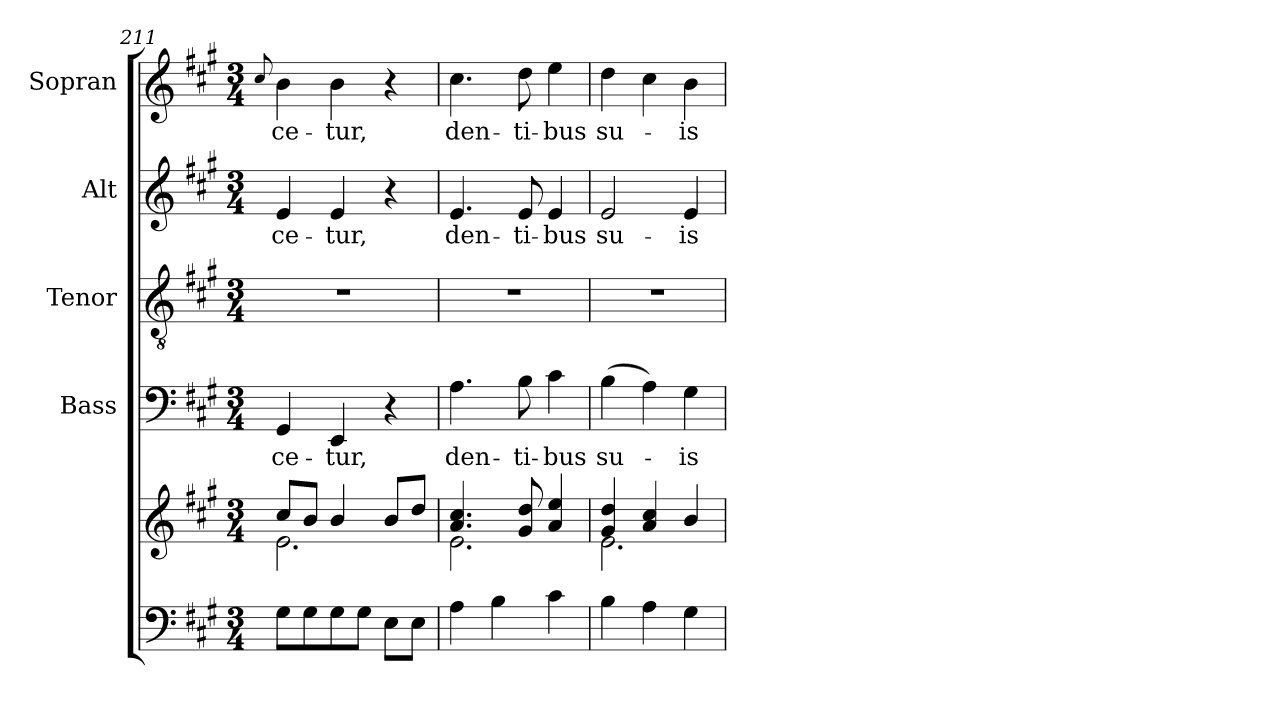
**kern	**kern	**kern	**text	**kern	**kern	**text	**kern	**text
*part5	*part5	*part4	*part4	*part3	*part2	*part2	*part1	*part1
*staff6	*staff5	*staff4	*staff4	*staff3	*staff2	*staff2	*staff1	*staff1
*	*	*I"Bass	*	*I"Tenor	*I"Alt	*	*I"Sopran	*
*	*	*I'B.	*	*I'T.	*I'A.	*	*I'S.	*
*clefF4	*clefG2	*clefF4	*	*clefGv2	*clefG2	*	*clefG2	*
*k[f#c#g#]	*k[f#c#g#]	*k[f#c#g#]	*	*k[f#c#g#]	*k[f#c#g#]	*	*k[f#c#g#]	*
*A:	*A:	*A:	*	*A:	*A:	*	*A:	*
*M3/4	*M3/4	*M3/4	*	*M3/4	*M3/4	*	*M3/4	*
=211	=211	=211	=211	=211	=211	=211	=211	=211
.	.	.	.	.	.	.	8qqcc#/	.
*	*^	*	*	*	*	*	*	*
!	!	!	!	!LO:LY:b	!	!	!LO:LY:b	!	!LO:LY:b
8G#\L	8cc#/L	2.e\	4GG#/	-ce-	2.r	4e/	-ce-	4b\	-ce-
8G#\	8b/J	.	.	.	.	.	.	.	.
!	!	!	!	!LO:LY:b	!	!	!LO:LY:b	!	!LO:LY:b
8G#\	4b/	.	4EE/	-tur,	.	4e/	-tur,	4b\	-tur,
8G#\J	.	.	.	.	.	.	.	.	.
8E\L	8b/L	.	4r	.	.	4r	.	4r	.
8E\J	8dd/J	.	.	.	.	.	.	.	.
=212	=212	=212	=212	=212	=212	=212	=212	=212	=212
!	!	!	!	!LO:LY:b	!	!	!LO:LY:b	!	!LO:LY:b
4A\	4.a/ 4.cc#/	2.e\	4.A\	den-	2.r	4.e/	den-	4.cc#\	den-
4B\	.	.	.	.	.	.	.	.	.
!	!	!	!	!LO:LY:b	!	!	!LO:LY:b	!	!LO:LY:b
.	8g#/ 8dd/	.	8B\	-ti-	.	8e/	-ti-	8dd\	-ti-
!	!	!	!	!LO:LY:b	!	!	!LO:LY:b	!	!LO:LY:b
4c#\	4a/ 4ee/	.	4c#\	-bus	.	4e/	-bus	4ee\	-bus
=213	=213	=213	=213	=213	=213	=213	=213	=213	=213
!	!	!	!	!LO:LY:b	!	!	!LO:LY:b	!	!LO:LY:b
4B\	4g#/ 4dd/	2.e\	(>4B\	su-	2.r	2e/	su-	4dd\	su-
4A\	4a/ 4cc#/	.	4A\)	.	.	.	.	4cc#\	.
!	!	!	!	!LO:LY:b	!	!	!LO:LY:b	!	!LO:LY:b
4G#\	4b/	.	4G#\	-is	.	4e/	-is	4b\	-is
*	*v	*v	*	*	*	*	*	*	*
=	=	=	=	=	=	=	=	=
*-	*-	*-	*-	*-	*-	*-	*-	*-
